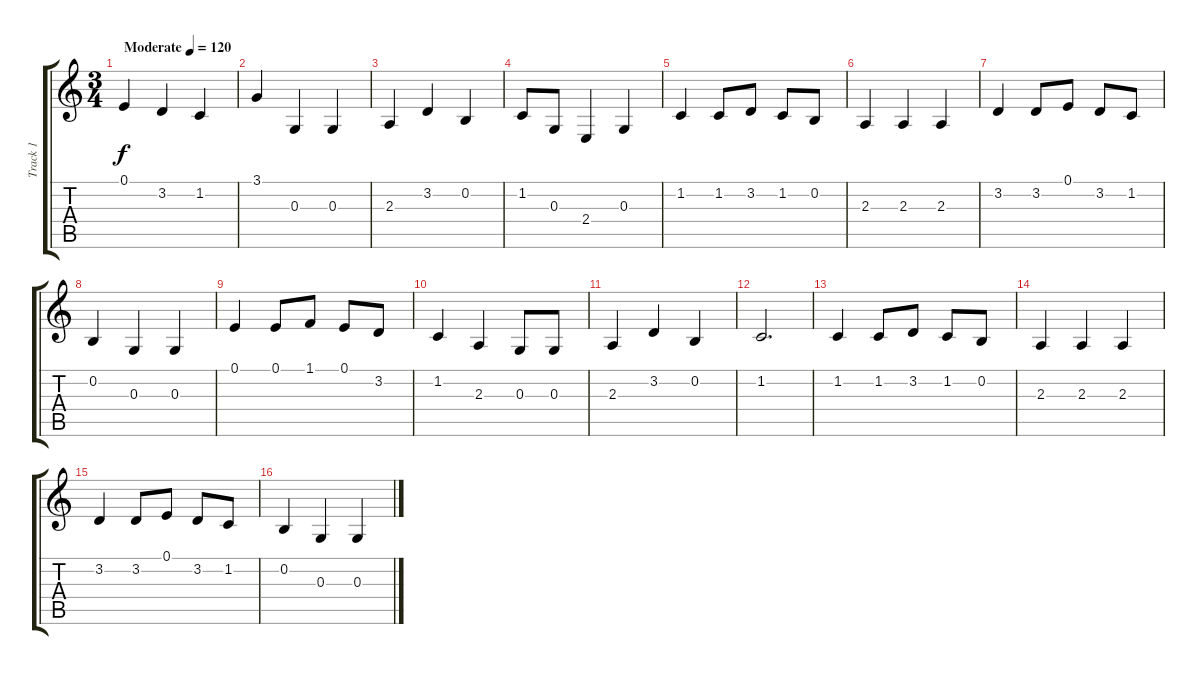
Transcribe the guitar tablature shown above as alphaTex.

\track ("Track 1" "Track 1") {instrument frenchhorn}
\staff {score tabs}
\tuning (E4 B3 G3 D3 A2 E2) {hide}
\ts (3 4)
\tempo (120 "Moderate")
\clef g2
\ks c
0.1.4{dy f instrument frenchhorn} 3.2.4 1.2.4 |
3.1.4 0.3.4 0.3.4 |
2.3.4 3.2.4 0.2.4 |
1.2.8 0.3.8 2.4.4 0.3.4 |
1.2.4 1.2.8 3.2.8 1.2.8 0.2.8 |
2.3.4 2.3.4 2.3.4 |
3.2.4 3.2.8 0.1.8 3.2.8 1.2.8 |
0.2.4 0.3.4 0.3.4 |
0.1.4 0.1.8 1.1.8 0.1.8 3.2.8 |
1.2.4 2.3.4 0.3.8 0.3.8 |
2.3.4 3.2.4 0.2.4 |
1.2.2{d} |
1.2.4 1.2.8 3.2.8 1.2.8 0.2.8 |
2.3.4 2.3.4 2.3.4 |
3.2.4 3.2.8 0.1.8 3.2.8 1.2.8 |
0.2.4 0.3.4 0.3.4
